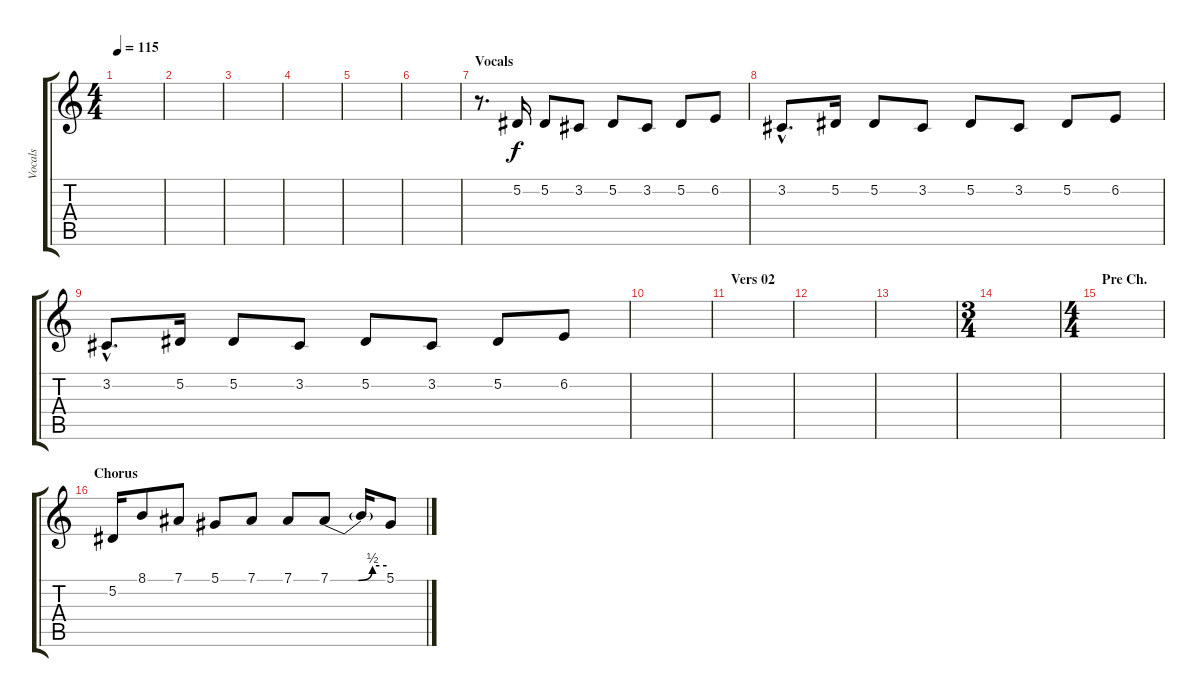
\track ("Vocals" "Vocals") {instrument lead2sawtooth}
\staff {score tabs}
\tuning (Eb4 Bb3 Gb3 Db3 Ab2 Eb2) {hide}
\ts (4 4)
\tempo 115
\clef g2
\ks c
|
|
|
|
|
|
\section ("" "Vocals")
r.8{d} 5.2.16 5.2.8 3.2.8 5.2.8 3.2.8 5.2.8 6.2.8 |
3.2{hac}.8{d} 5.2.16 5.2.8 3.2.8 5.2.8 3.2.8 5.2.8 6.2.8 |
3.2{hac}.8{d} 5.2.16 5.2.8 3.2.8 5.2.8 3.2.8 5.2.8 6.2.8 |
|
\section ("" "Vers 02")
|
|
|
\ts (3 4)
|
\ts (4 4)
\section ("" "Pre Ch.")
|
\section ("" "Chorus")
5.2.16 8.1.8 7.1.8 5.1.8 7.1.8 7.1.8 7.1{be (custom 0 0 30 0 45 2 60 2)}.8 7.1{t}.16 5.1.8
